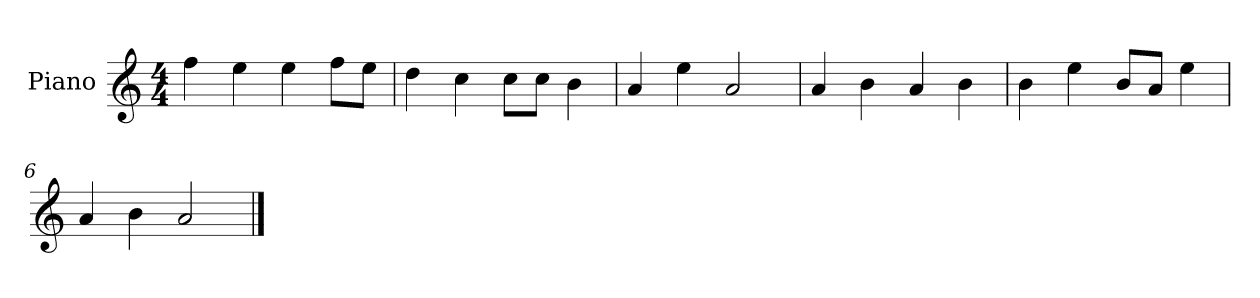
**kern
*part1
*staff1
*I"Piano
*I'P-no
*clefG2
*k[]
*M4/4
*MM90
=1
4ff\
4ee\
4ee\
8ff\L
8ee\J
=2
4dd\
4cc\
8cc\L
8cc\J
4b\
=3
4a/
4ee\
2a/
=4
4a/
4b\
4a/
4b\
=5
4b\
4ee\
8b/L
8a/J
4ee\
=6
4a/
4b\
2a/
==
*-
